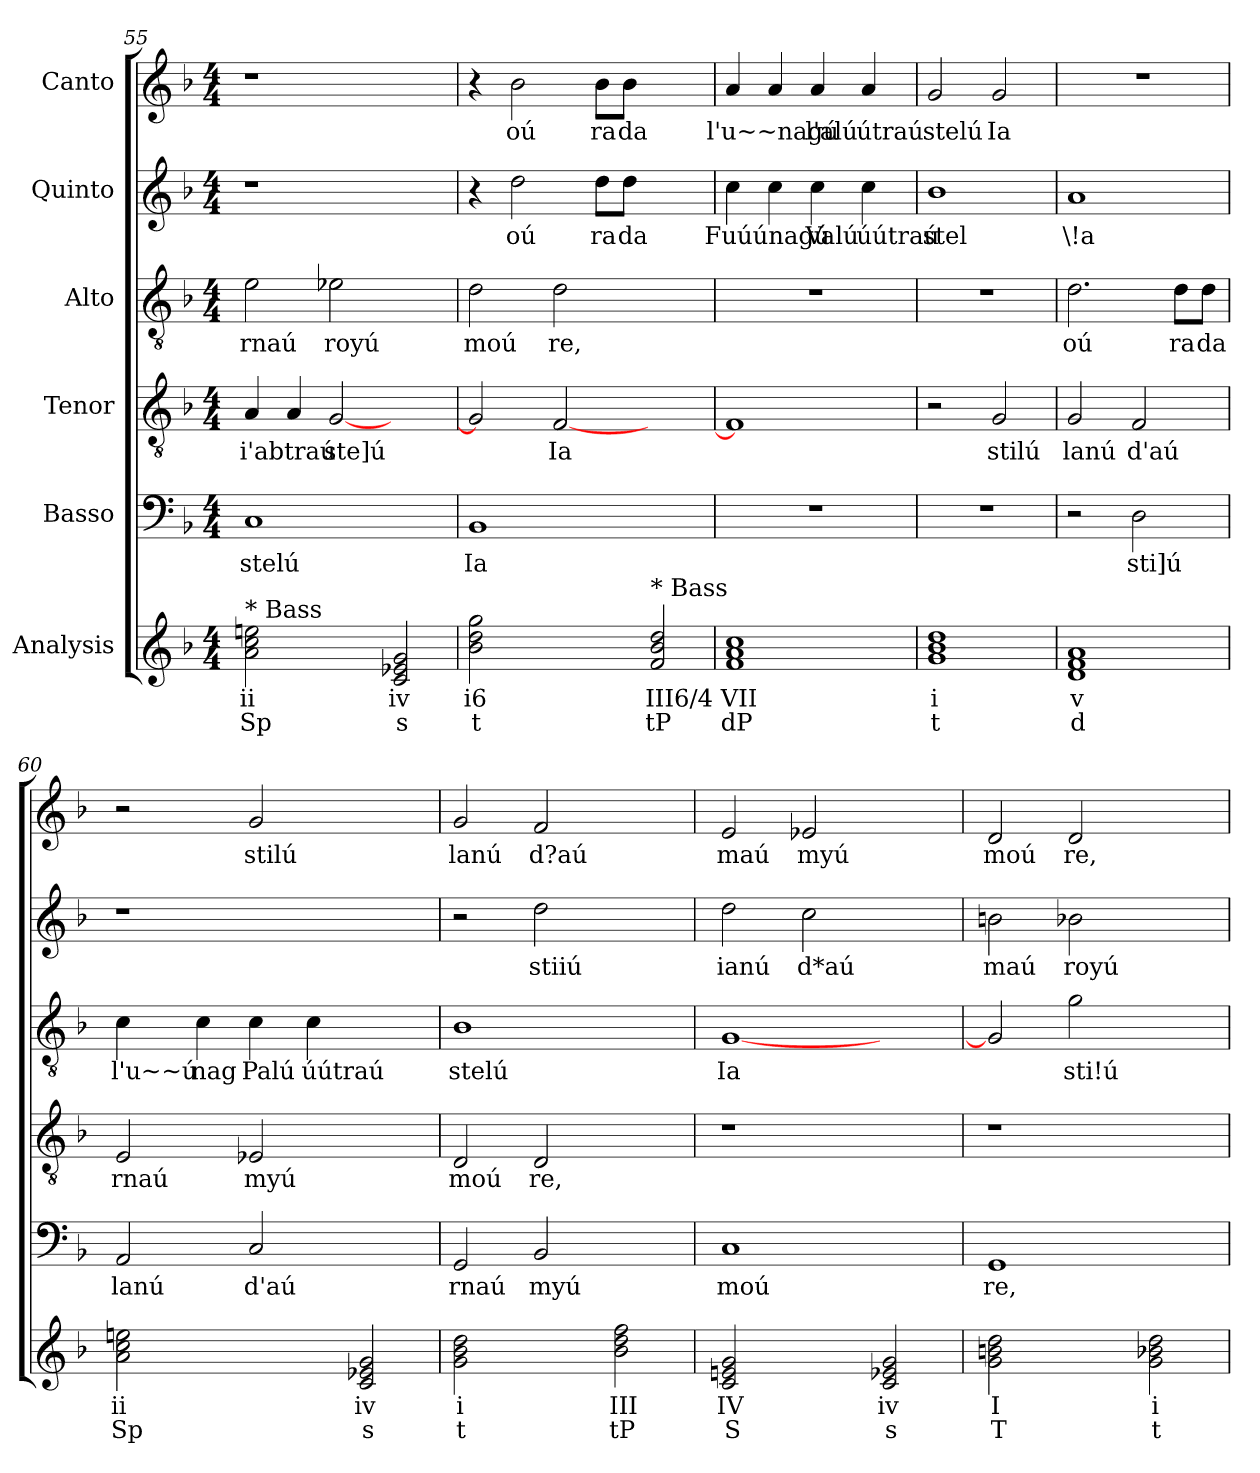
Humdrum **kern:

**kern	**text	**text	**kern	**text	**kern	**text	**kern	**text	**kern	**text	**kern	**text
*part6	*part6	*part6	*part5	*part5	*part4	*part4	*part3	*part3	*part2	*part2	*part1	*part1
*staff6	*staff6	*staff6	*staff5	*staff5	*staff4	*staff4	*staff3	*staff3	*staff2	*staff2	*staff1	*staff1
*I"Analysis	*	*	*I"Basso	*	*I"Tenor	*	*I"Alto	*	*I"Quinto	*	*I"Canto	*
*	*	*	*clefF4	*	*clefGv2	*	*clefGv2	*	*clefG2	*	*clefG2	*
*k[b-]	*	*	*k[b-]	*	*k[b-]	*	*k[b-]	*	*k[b-]	*	*k[b-]	*
*	*	*	*F:	*	*F:	*	*F:	*	*F:	*	*F:	*
*M4/4	*	*	*M4/4	*	*M4/4	*	*M4/4	*	*M4/4	*	*M4/4	*
=55	=55	=55	=55	=55	=55	=55	=55	=55	=55	=55	=55	=55
!	!	!	!	!LO:LY:b	!	!	!	!	!	!	!	!
!	!	!	!	!	!	!LO:LY:b	!	!	!	!	!	!
!LO:TX:a:t=* Bass	!	!	!	!	!	!	!	!	!	!	!	!
!	!	!	!	!	!	!	!	!LO:LY:b	!	!	!	!
2a 2cc 2een	ii	Sp	1C	stelú	4A/	i'abtraú	2e\	rnaú	1r	.	1r	.
.	.	.	.	.	4A/	.	.	.	.	.	.	.
!	!	!	!	!	!	!LO:LY:b	!	!	!	!	!	!
!	!	!	!	!	!	!	!	!LO:LY:b	!	!	!	!
2ryy	.	.	.	.	[2G/	ste]ú	2e-X\	royú	.	.	.	.
2c 2e-X 2g	iv	s	2ryy	.	2ryy	.	2ryy	.	2ryy	.	2ryy	.
=56	=56	=56	=56	=56	=56	=56	=56	=56	=56	=56	=56	=56
!	!	!	!	!LO:LY:b	!	!	!	!	!	!	!	!
!	!	!	!	!	!	!	!	!LO:LY:b	!	!	!	!
2b- 2dd 2gg	i6	t	1BB-	Ia	2G/]	.	2d\	moú	4r	.	4r	.
!	!	!	!	!	!	!	!	!	!	!LO:LY:b	!	!
!	!	!	!	!	!	!	!	!	!	!	!	!LO:LY:b
.	.	.	.	.	.	.	.	.	2dd\	oú	2b-\	oú
!	!	!	!	!	!	!LO:LY:b	!	!	!	!	!	!
!	!	!	!	!	!	!	!	!LO:LY:b	!	!	!	!
2ryy	.	.	.	.	[2F/	Ia	2d\	re,	.	.	.	.
!	!	!	!	!	!	!	!	!	!	!LO:LY:b	!	!
!	!	!	!	!	!	!	!	!	!	!	!	!LO:LY:b
.	.	.	.	.	.	.	.	.	8dd\L	ra	8b-\L	ra
!	!	!	!	!	!	!	!	!	!	!LO:LY:b	!	!
!	!	!	!	!	!	!	!	!	!	!	!	!LO:LY:b
.	.	.	.	.	.	.	.	.	8dd\J	da	8b-\J	da
!LO:TX:a:t=* Bass	!	!	!	!	!	!	!	!	!	!	!	!
2f 2b- 2dd	III6/4	tP	2ryy	.	2ryy	.	2ryy	.	2ryy	.	2ryy	.
=57	=57	=57	=57	=57	=57	=57	=57	=57	=57	=57	=57	=57
!	!	!	!	!	!	!	!	!	!	!LO:LY:b	!	!
!	!	!	!	!	!	!	!	!	!	!	!	!LO:LY:b
1f 1a 1cc	VII	dP	1r	.	1F]	.	1r	.	4cc\	Fuúúnagú	4a/	l'u~~nagú
.	.	.	.	.	.	.	.	.	4cc\	.	4a/	.
!	!	!	!	!	!	!	!	!	!	!LO:LY:b	!	!
!	!	!	!	!	!	!	!	!	!	!	!	!LO:LY:b
.	.	.	.	.	.	.	.	.	4cc\	Valú	4a/	l'alú
!	!	!	!	!	!	!	!	!	!	!LO:LY:b	!	!
!	!	!	!	!	!	!	!	!	!	!	!	!LO:LY:b
.	.	.	.	.	.	.	.	.	4cc\	úútraú	4a/	útraú
=58	=58	=58	=58	=58	=58	=58	=58	=58	=58	=58	=58	=58
!	!	!	!	!	!	!	!	!	!	!LO:LY:b	!	!
!	!	!	!	!	!	!	!	!	!	!	!	!LO:LY:b
1g 1b- 1dd	i	t	1r	.	2r	.	1r	.	1b-	stel	2g/	stelú
!	!	!	!	!	!	!LO:LY:b	!	!	!	!	!	!
!	!	!	!	!	!	!	!	!	!	!	!	!LO:LY:b
.	.	.	.	.	2G/	stilú	.	.	.	.	2g/	Ia
=59	=59	=59	=59	=59	=59	=59	=59	=59	=59	=59	=59	=59
!	!	!	!	!	!	!LO:LY:b	!	!	!	!	!	!
!	!	!	!	!	!	!	!	!LO:LY:b	!	!	!	!
!	!	!	!	!	!	!	!	!	!	!LO:LY:b	!	!
1d 1f 1a	v	d	2r	.	2G/	lanú	2.d\	oú	1a	\!a	1r	.
!	!	!	!	!LO:LY:b	!	!	!	!	!	!	!	!
!	!	!	!	!	!	!LO:LY:b	!	!	!	!	!	!
.	.	.	2D\	sti]ú	2F/	d'aú	.	.	.	.	.	.
!	!	!	!	!	!	!	!	!LO:LY:b	!	!	!	!
.	.	.	.	.	.	.	8d\L	ra	.	.	.	.
!	!	!	!	!	!	!	!	!LO:LY:b	!	!	!	!
.	.	.	.	.	.	.	8d\J	da	.	.	.	.
=60	=60	=60	=60	=60	=60	=60	=60	=60	=60	=60	=60	=60
!	!	!	!	!LO:LY:b	!	!	!	!	!	!	!	!
!	!	!	!	!	!	!LO:LY:b	!	!	!	!	!	!
!	!	!	!	!	!	!	!	!LO:LY:b	!	!	!	!
2a 2cc 2een	ii	Sp	2AA/	lanú	2E/	rnaú	4c\	l'u~~ú	1r	.	2r	.
!	!	!	!	!	!	!	!	!LO:LY:b	!	!	!	!
.	.	.	.	.	.	.	4c\	nag	.	.	.	.
!	!	!	!	!LO:LY:b	!	!	!	!	!	!	!	!
!	!	!	!	!	!	!LO:LY:b	!	!	!	!	!	!
!	!	!	!	!	!	!	!	!LO:LY:b	!	!	!	!
!	!	!	!	!	!	!	!	!	!	!	!	!LO:LY:b
2ryy	.	.	2C/	d'aú	2E-X/	myú	4c\	Palú	.	.	2g/	stilú
!	!	!	!	!	!	!	!	!LO:LY:b	!	!	!	!
.	.	.	.	.	.	.	4c\	úútraú	.	.	.	.
2c 2e-X 2g	iv	s	2ryy	.	2ryy	.	2ryy	.	2ryy	.	2ryy	.
=61	=61	=61	=61	=61	=61	=61	=61	=61	=61	=61	=61	=61
!	!	!	!	!LO:LY:b	!	!	!	!	!	!	!	!
!	!	!	!	!	!	!LO:LY:b	!	!	!	!	!	!
!	!	!	!	!	!	!	!	!LO:LY:b	!	!	!	!
!	!	!	!	!	!	!	!	!	!	!	!	!LO:LY:b
2g 2b- 2dd	i	t	2GG/	rnaú	2D/	moú	1B-	stelú	2r	.	2g/	lanú
!	!	!	!	!LO:LY:b	!	!	!	!	!	!	!	!
!	!	!	!	!	!	!LO:LY:b	!	!	!	!	!	!
!	!	!	!	!	!	!	!	!	!	!LO:LY:b	!	!
!	!	!	!	!	!	!	!	!	!	!	!	!LO:LY:b
2ryy	.	.	2BB-/	myú	2D/	re,	.	.	2dd\	stiiú	2f/	d?aú
2b- 2dd 2ff	III	tP	2ryy	.	2ryy	.	2ryy	.	2ryy	.	2ryy	.
=62	=62	=62	=62	=62	=62	=62	=62	=62	=62	=62	=62	=62
!	!	!	!	!LO:LY:b	!	!	!	!	!	!	!	!
!	!	!	!	!	!	!	!	!LO:LY:b	!	!	!	!
!	!	!	!	!	!	!	!	!	!	!LO:LY:b	!	!
!	!	!	!	!	!	!	!	!	!	!	!	!LO:LY:b
2c 2en 2g	IV	S	1C	moú	1r	.	[1G	Ia	2dd\	ianú	2e/	maú
!	!	!	!	!	!	!	!	!	!	!LO:LY:b	!	!
!	!	!	!	!	!	!	!	!	!	!	!	!LO:LY:b
2ryy	.	.	.	.	.	.	.	.	2cc\	d*aú	2e-X/	myú
2c 2e-X 2g	iv	s	2ryy	.	2ryy	.	2ryy	.	2ryy	.	2ryy	.
=63	=63	=63	=63	=63	=63	=63	=63	=63	=63	=63	=63	=63
!	!	!	!	!LO:LY:b	!	!	!	!	!	!	!	!
!	!	!	!	!	!	!	!	!	!	!LO:LY:b	!	!
!	!	!	!	!	!	!	!	!	!	!	!	!LO:LY:b
2g 2bn 2dd	I	T	1GG	re,	1r	.	2G/]	.	2bn\	maú	2d/	moú
!	!	!	!	!	!	!	!	!LO:LY:b	!	!	!	!
!	!	!	!	!	!	!	!	!	!	!LO:LY:b	!	!
!	!	!	!	!	!	!	!	!	!	!	!	!LO:LY:b
2ryy	.	.	.	.	.	.	2g\	sti!ú	2b-X\	royú	2d/	re,
2g 2b-X 2dd	i	t	2ryy	.	2ryy	.	2ryy	.	2ryy	.	2ryy	.
=	=	=	=	=	=	=	=	=	=	=	=	=
*-	*-	*-	*-	*-	*-	*-	*-	*-	*-	*-	*-	*-
